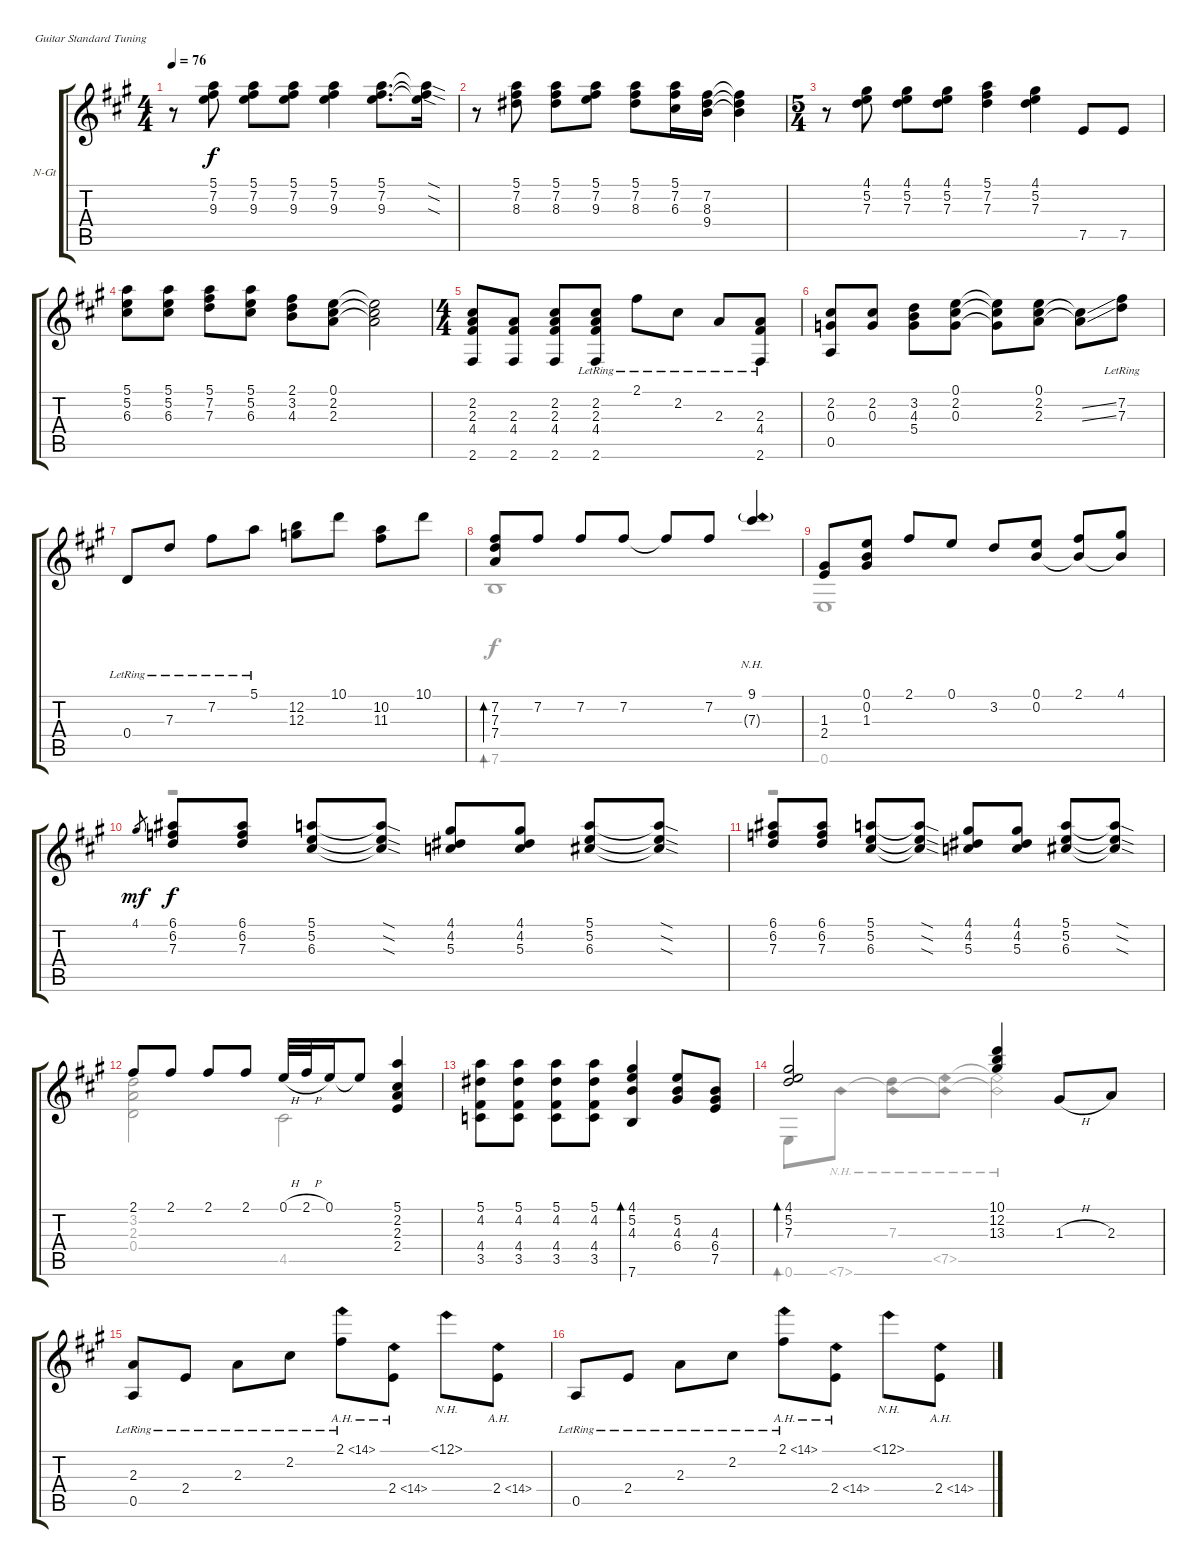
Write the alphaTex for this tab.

\bracketExtendMode groupsimilarinstruments
\firstSystemTrackNameOrientation horizontal
\otherSystemsTrackNameOrientation horizontal
\track ("Untitled" "N-Gt") {instrument acousticguitarnylon}
\staff {score tabs}
\tuning (E4 B3 G3 D3 A2 E2)
\voice
\ts (4 4)
\beaming (8 2 2 2 2)
\tempo 76
\clef g2
\ks a
r.8{dy f instrument acousticguitarnylon} (5.1 7.2 9.3).8 (5.1 7.2 9.3).8 (5.1 7.2 9.3).8 (5.1 7.2 9.3).4 (5.1 7.2 9.3).8{d} (5.1{sod t} 7.2{sod t} 9.3{sod t}).16 |
r.8 (5.1 7.2 8.3).8 (5.1 7.2 8.3).8 (5.1 7.2 9.3).8 (5.1 7.2 8.3).8 (5.1 7.2 6.3).16 (7.2 8.3 9.4).16 (7.2{t} 8.3{t} 9.4{t}).4 |
\ts (5 4)
\beaming (8 2 2 2 4)
r.8 (4.1 5.2 7.3).8 (4.1 5.2 7.3).8 (4.1 5.2 7.3).8 (5.1 7.2 7.3).4 (4.1 5.2 7.3).4 7.5.8 7.5.8 |
(5.1 5.2 6.3).8 (5.1 5.2 6.3).8 (5.1 7.2 7.3).8 (5.1 5.2 6.3).8 (2.1 3.2 4.3).8 (0.1 2.2 2.3).8 (0.1{t} 2.2{t} 2.3{t}).2 |
\ts (4 4)
\beaming (8 2 2 2 2)
(2.2 2.3 4.4 2.6).8 (2.3 4.4 2.6).8 (2.2 2.3 4.4 2.6).8 (2.2{lr} 2.3{lr} 4.4{lr} 2.6{lr}).8 2.1{lr}.8 2.2{lr}.8 2.3{lr}.8 (2.3{lr} 4.4{lr} 2.6{lr}).8 |
(2.2 0.3 0.5).8 (2.2 0.3).8 (3.2 4.3 5.4).8 (0.1 2.2 0.3).8 (0.1{t} 2.2{t} 0.3{t}).8 (0.1 2.2 2.3).8 (2.2{ss t} 2.3{ss t}).8 (7.2{lr} 7.3{lr}).8 |
0.4{lr}.8 7.3{lr}.8 7.2{lr}.8 5.1{lr}.8 (12.2 12.3).8 10.1.8 (10.2 11.3).8 10.1.8 |
(7.2 7.3 7.4).8{bd 30} 7.2.8 7.2.8 7.2.8 7.2{t}.8 7.2.8 (9.1 7.3{nh g}).4 |
(1.3 2.4).8 (0.1 0.2 1.3).8 2.1.8 0.1.8 3.2.8 (0.1 0.2).8 (2.1 0.2{t}).8 (4.1 0.2{t}).8 |
4.1.8{gr dy mf} (6.1 6.2 7.3).8{dy f} (6.1 6.2 7.3).8 (5.1 5.2 6.3).8 (5.1{sod t} 5.2{sod t} 6.3{sod t}).8 (4.1 4.2 5.3).8 (4.1 4.2 5.3).8 (5.1 5.2 6.3).8 (5.1{sod t} 5.2{sod t} 6.3{sod t}).8 |
(6.1 6.2 7.3).8 (6.1 6.2 7.3).8 (5.1 5.2 6.3).8 (5.1{sod t} 5.2{sod t} 6.3{sod t}).8 (4.1 4.2 5.3).8 (4.1 4.2 5.3).8 (5.1 5.2 6.3).8 (5.1{sod t} 5.2{sod t} 6.3{sod t}).8 |
2.1.8 2.1.8 2.1.8 2.1.8 0.1{h}.32 2.1{h}.32 0.1.16 0.1{t}.8 (5.1 2.2 2.3 2.4).4 |
(5.1 4.2 4.4 3.5).8 (5.1 4.2 4.4 3.5).8 (5.1 4.2 4.4 3.5).8 (5.1 4.2 4.4 3.5).8 (4.1 5.2 4.3 7.6).4{bd 30} (5.2 4.3 6.4).8 (4.3 6.4 7.5).8 |
(4.1 5.2 7.3).2{bd 30} (10.1 12.2 13.3).4 1.3{h}.8 2.3.8 |
(2.3{lr} 0.5{lr}).8 2.4{lr}.8 2.3{lr}.8 2.2{lr}.8 2.1{ah 12 lr}.8 2.4{ah 12}.8 12.1{nh}.8 2.4{ah 12}.8 |
0.5{lr}.8 2.4{lr}.8 2.3{lr}.8 2.2{lr}.8 2.1{ah 12 lr}.8 2.4{ah 12}.8 12.1{nh}.8 2.4{ah 12}.8
\voice
\clef g2
\ottava regular
\simile none
\ks a
|
|
|
|
|
|
|
7.6.1{bd 30} |
0.6.1 |
r.1 |
r.1 |
(3.2 2.3 0.4).2 4.5.2 |
|
0.6.8{bd 30} 7.6{nh}.8 (7.3 7.6{nh t}).8 (7.5{nh} 7.6{nh t}).8 (7.5{nh t} 7.6{nh t}).2 |
|
